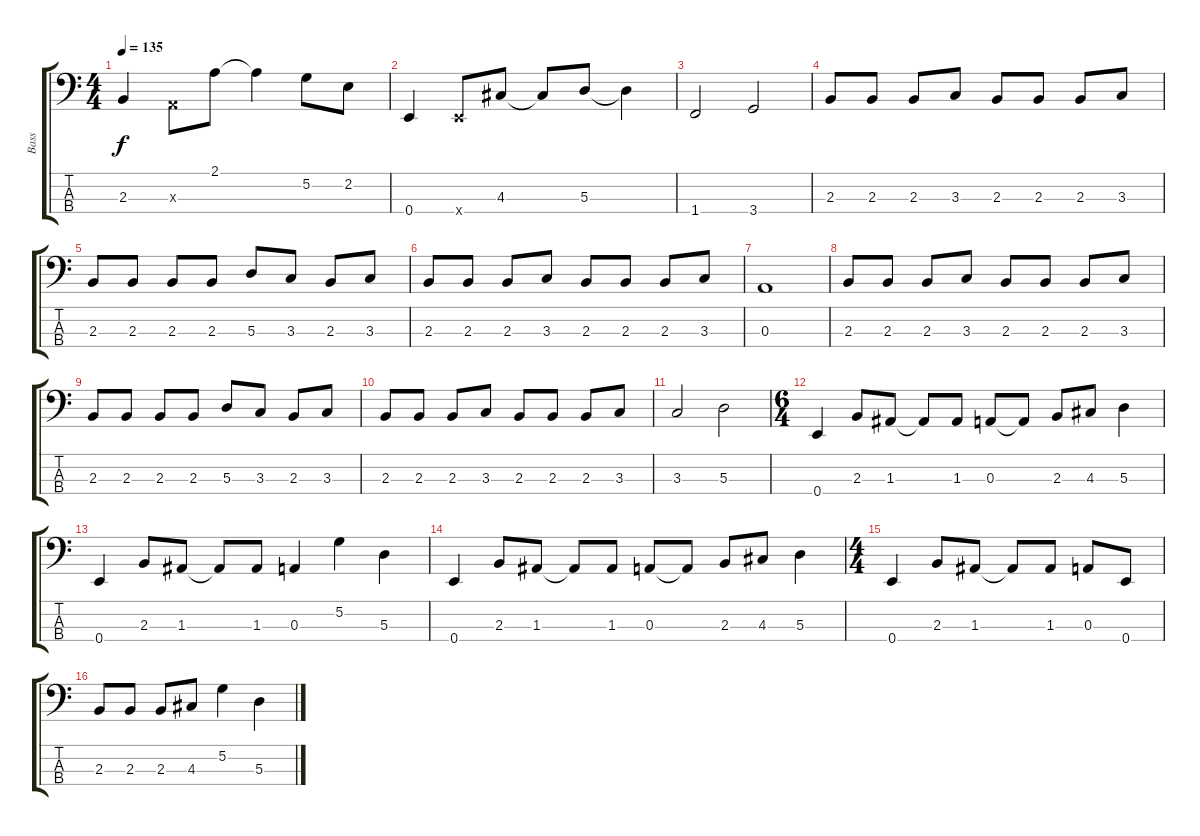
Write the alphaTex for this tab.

\track ("Bass" "Bass") {instrument electricbassfinger}
\staff {score tabs}
\tuning (G2 D2 A1 E1) {hide}
\ts (4 4)
\tempo 135
\clef f4
\ks c
2.3.4{dy f} 0.3{x}.8 2.1.8 2.1{t}.4 5.2.8 2.2.8 |
0.4.4 0.4{x}.8 4.3.8 4.3{t}.8 5.3.8 5.3{t}.4 |
1.4.2 3.4.2 |
2.3.8 2.3.8 2.3.8 3.3.8 2.3.8 2.3.8 2.3.8 3.3.8 |
2.3.8 2.3.8 2.3.8 2.3.8 5.3.8 3.3.8 2.3.8 3.3.8 |
2.3.8 2.3.8 2.3.8 3.3.8 2.3.8 2.3.8 2.3.8 3.3.8 |
0.3.1 |
2.3.8 2.3.8 2.3.8 3.3.8 2.3.8 2.3.8 2.3.8 3.3.8 |
2.3.8 2.3.8 2.3.8 2.3.8 5.3.8 3.3.8 2.3.8 3.3.8 |
2.3.8 2.3.8 2.3.8 3.3.8 2.3.8 2.3.8 2.3.8 3.3.8 |
3.3.2 5.3.2 |
\ts (6 4)
0.4.4 2.3.8 1.3.8 1.3{t}.8 1.3.8 0.3.8 0.3{t}.8 2.3.8 4.3.8 5.3.4 |
0.4.4 2.3.8 1.3.8 1.3{t}.8 1.3.8 0.3.4 5.2.4 5.3.4 |
0.4.4 2.3.8 1.3.8 1.3{t}.8 1.3.8 0.3.8 0.3{t}.8 2.3.8 4.3.8 5.3.4 |
\ts (4 4)
0.4.4 2.3.8 1.3.8 1.3{t}.8 1.3.8 0.3.8 0.4.8 |
2.3.8 2.3.8 2.3.8 4.3.8 5.2.4 5.3.4
